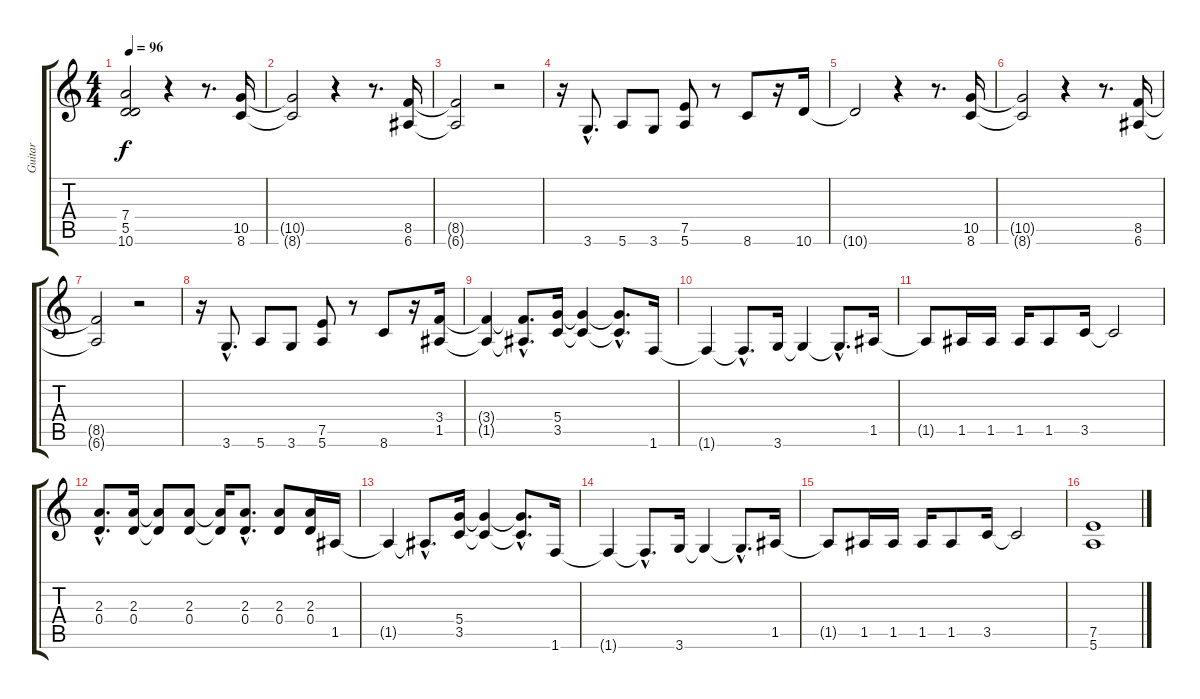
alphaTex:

\track ("Guitar" "Guitar") {instrument distortionguitar}
\staff {score tabs}
\tuning (E4 B3 G3 D3 A2 E2) {hide}
\ts (4 4)
\tempo 96
\clef g2
\ks c
(7.4{t} 5.5{t} 10.6).2{dy f} r.4 r.8{d} (10.5 8.6).16 |
(10.5{t} 8.6{t}).2 r.4 r.8{d} (8.5 6.6).16 |
(8.5{t} 6.6{t}).2 r.2 |
r.16 3.6{hac}.8{d} 5.6.8 3.6.8 (7.5 5.6).8 r.8 8.6.8 r.16 10.6.16 |
10.6{t}.2 r.4 r.8{d} (10.5 8.6).16 |
(10.5{t} 8.6{t}).2 r.4 r.8{d} (8.5 6.6).16 |
(8.5{t} 6.6{t}).2 r.2 |
r.16 3.6{hac}.8{d} 5.6.8 3.6.8 (7.5 5.6).8 r.8 8.6.8 r.16 (3.4 1.5).16 |
(3.4{t} 1.5{t}).4 (3.4{hac t} 1.5{hac t}).8{d} (5.4 3.5).16 (5.4{t} 3.5{t}).4 (5.4{hac t} 3.5{hac t}).8{d} 1.6.16 |
1.6{t}.4 1.6{hac t}.8{d} 3.6.16 3.6{t}.4 3.6{hac t}.8{d} 1.5.16 |
1.5{t}.8 1.5.16 1.5.16 1.5.16 1.5.8 3.5.16 3.5{t}.2 |
(2.3{hac} 0.4{hac}).8{d} (2.3 0.4).16 (2.3{t} 0.4{t}).8 (2.3 0.4).8 (2.3{t} 0.4{t}).16 (2.3{hac} 0.4{hac}).8{d} (2.3 0.4).8 (2.3 0.4).16 1.5.16 |
1.5{t}.4 1.5{hac t}.8{d} (5.4 3.5).16 (5.4{t} 3.5{t}).4 (5.4{hac t} 3.5{hac t}).8{d} 1.6.16 |
1.6{t}.4 1.6{hac t}.8{d} 3.6.16 3.6{t}.4 3.6{hac t}.8{d} 1.5.16 |
1.5{t}.8 1.5.16 1.5.16 1.5.16 1.5.8 3.5.16 3.5{t}.2 |
(7.5 5.6).1
